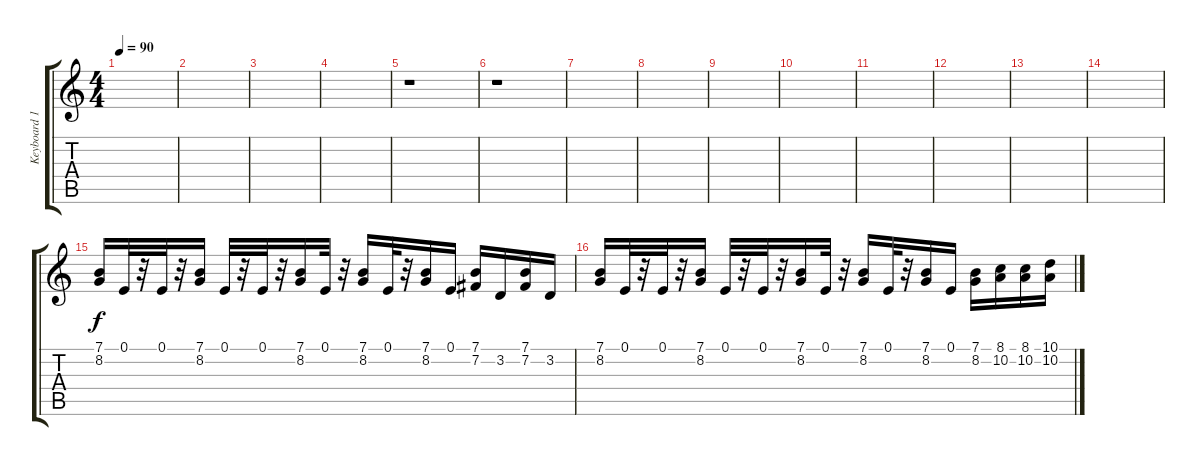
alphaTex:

\track ("Keyboard 1." "Keyboard 1") {instrument stringensemble1}
\staff {score tabs}
\tuning (E4 B3 G3 D3 A2 E2) {hide}
\ts (4 4)
\tempo 90
\clef g2
\ks c
|
|
|
|
r.1 |
r.1 |
|
|
|
|
|
|
|
|
(7.1 8.2).16 0.1.32 r.32 0.1.32 r.32 (7.1 8.2).16 0.1.32 r.32 0.1.32 r.32 (7.1 8.2).16 0.1.32 r.32 (7.1 8.2).16 0.1.32 r.32 (7.1 8.2).16 0.1.16 (7.1 7.2).16 3.2.16 (7.1 7.2).16 3.2.16 |
(7.1 8.2).16 0.1.32 r.32 0.1.32 r.32 (7.1 8.2).16 0.1.32 r.32 0.1.32 r.32 (7.1 8.2).16 0.1.32 r.32 (7.1 8.2).16 0.1.32 r.32 (7.1 8.2).16 0.1.16 (7.1 8.2).16 (8.1 10.2).16 (8.1 10.2).16 (10.1 10.2).16
